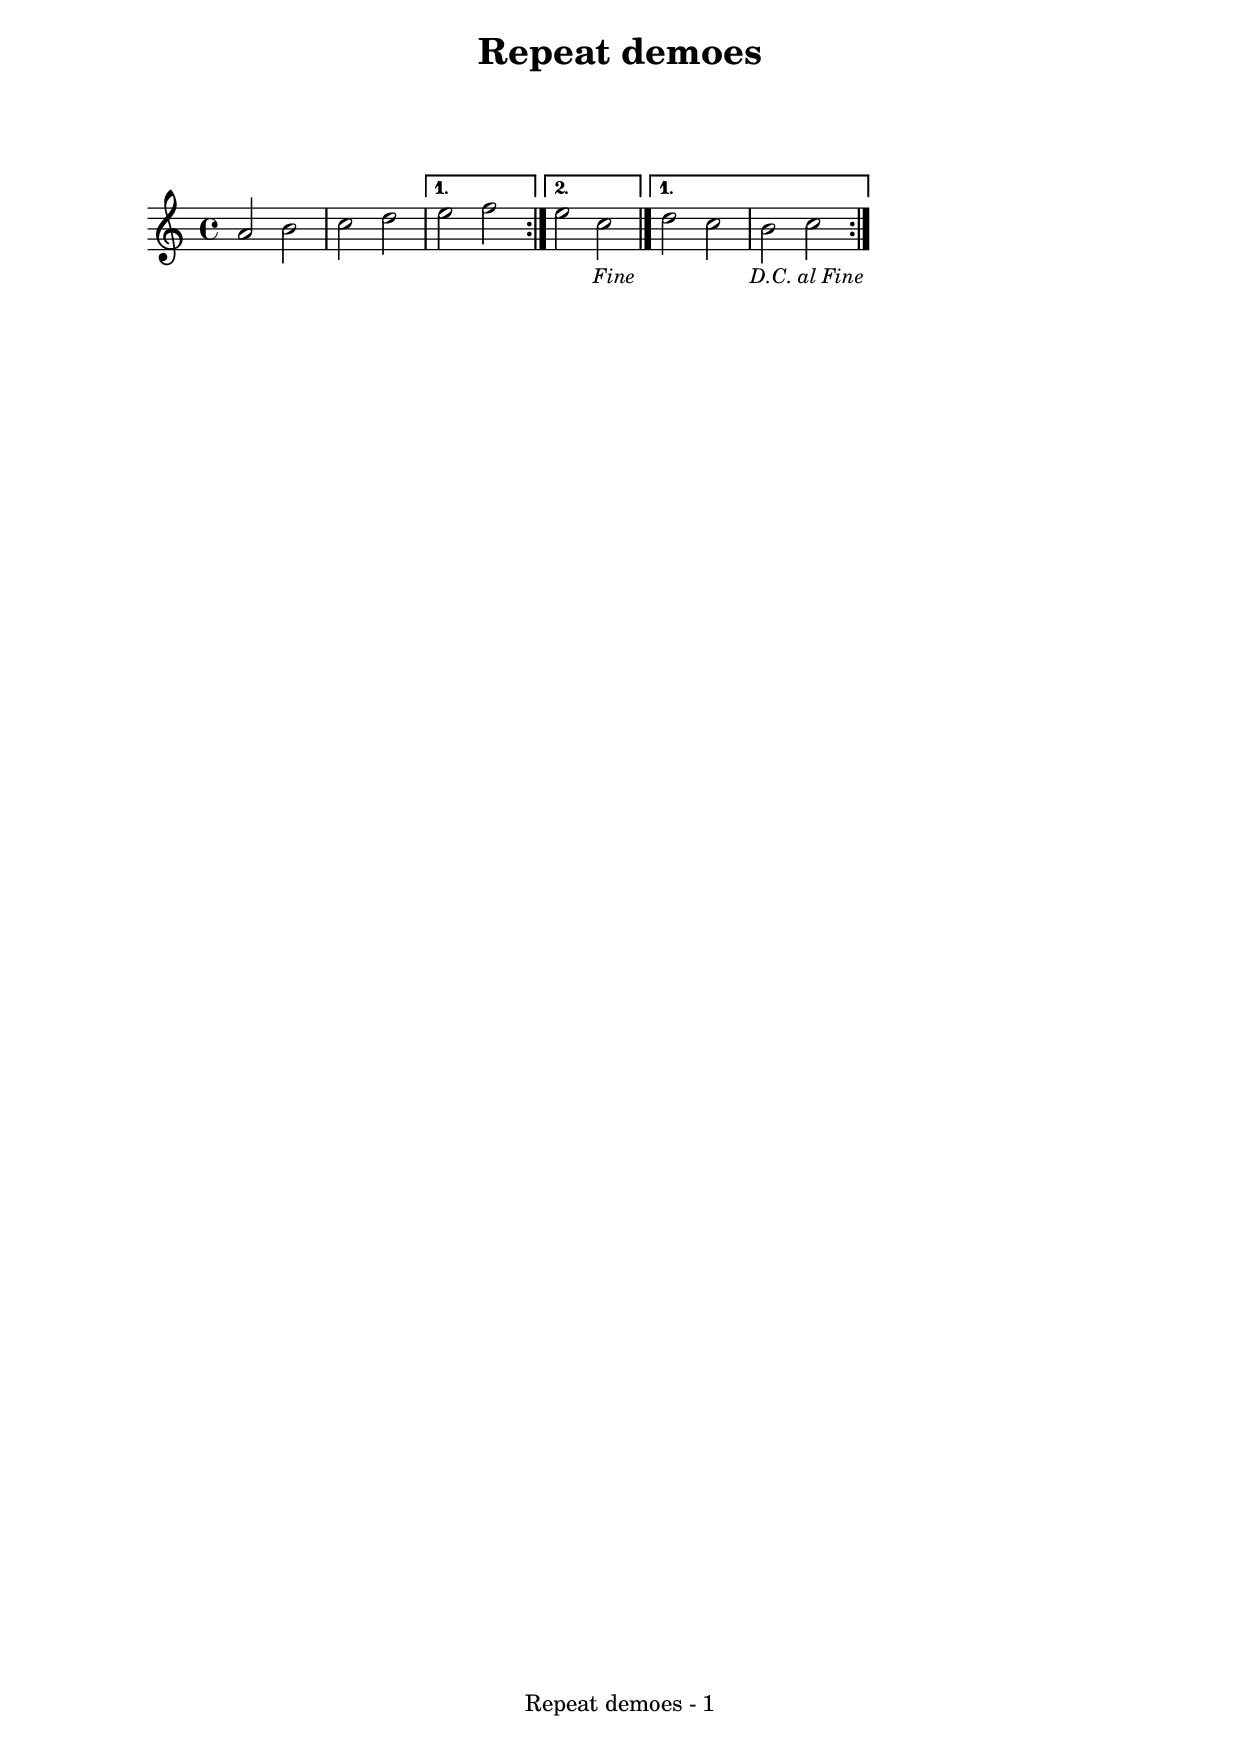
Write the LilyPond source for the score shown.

\version "2.18.2"

songName = "Repeat demoes"
\include "../lib/paper-footer.ily"
\version "2.18.2"
% 提供最常用的 D.C. al Fine 或 D.S. al Fine 重复的方法
% LilyPond目前没有相应的解决方案，所以只能自己写一些代码片断来简化书写过程。


% 实现 D.C. al Fine 或 D.S. al Fine 的重复
% 代码来自 
%    http://lilypond.1069038.n5.nabble.com/D-C-al-fine-td186747.html
%
% 因为显示符号相对复杂，所以在函数中不提供显示符号的功能，而是在文件后面提供了一些显示的命令。
repeatfine =
#(define-music-function (parser location firstpart secondpart)
(ly:music? ly:music?)
   #{
     \repeat volta 2 {
       $firstpart
     }
     \alternative {
       {
         \set Score.repeatCommands = #'((volta #f))
         $secondpart
       }
       { }
     }
   #})


% 提供一些重复标记
% 如果显示的位置不合适，可以参考命令定义，在自己的代码中使用进行一些调整。
% 如:  \once \override Score.RehearsalMark.direction = #DOWN \dcalFine
symbol = #(define-music-function (parser location label) (markup?)
  #{
    % the align part
    \once \override Score.RehearsalMark.break-visibility = #begin-of-line-invisible
    % \once \override Score.RehearsalMark.direction = #DOWN
    \once \override Score.RehearsalMark.self-alignment-X = #RIGHT
    
    \once \override Score.RehearsalMark.font-size = #-1
    % \once \override Score.RehearsalMark.extra-offset = #'( -1 . -1 )
    \mark \markup { \italic { $label } }
  #})

dc = \symbol #"D.C."
ds = \symbol #"D.S."
dcalFine = \symbol #"D.C. al Fine"
dsalCoda = \symbol #"D.S. al Coda"
dsalFine = \symbol #"D.S. al Fine"
fine = \symbol #"Fine"
toCoda = \symbol \markup { { \lower #1 "To Coda " { \musicglyph #"scripts.coda"} } } 


\header {
  title = \songName
}

\markup { \vspace #3 }
keyTime = {
  \key c \major
  \time 4/4
  \numericTimeSignature
}

%% example
% repeatfine 里又嵌套有 repeat
music = \relative {
  \override Score.RehearsalMark.direction = #DOWN % 显示在五线谱下方
  \repeatfine {
    \repeat volta 2 {
      a'2 b c d % \toCoda 
    }
    \alternative {
      { e f }
      { e c \once \override Score.RehearsalMark.extra-offset = #'( -1 . -1 ) \fine\bar"|." }
    }
  }
  { 
    d c b c\dcalFine
  }
}

\score {
  \music
}

\score {
  \unfoldRepeats \music
  \midi { }
}

